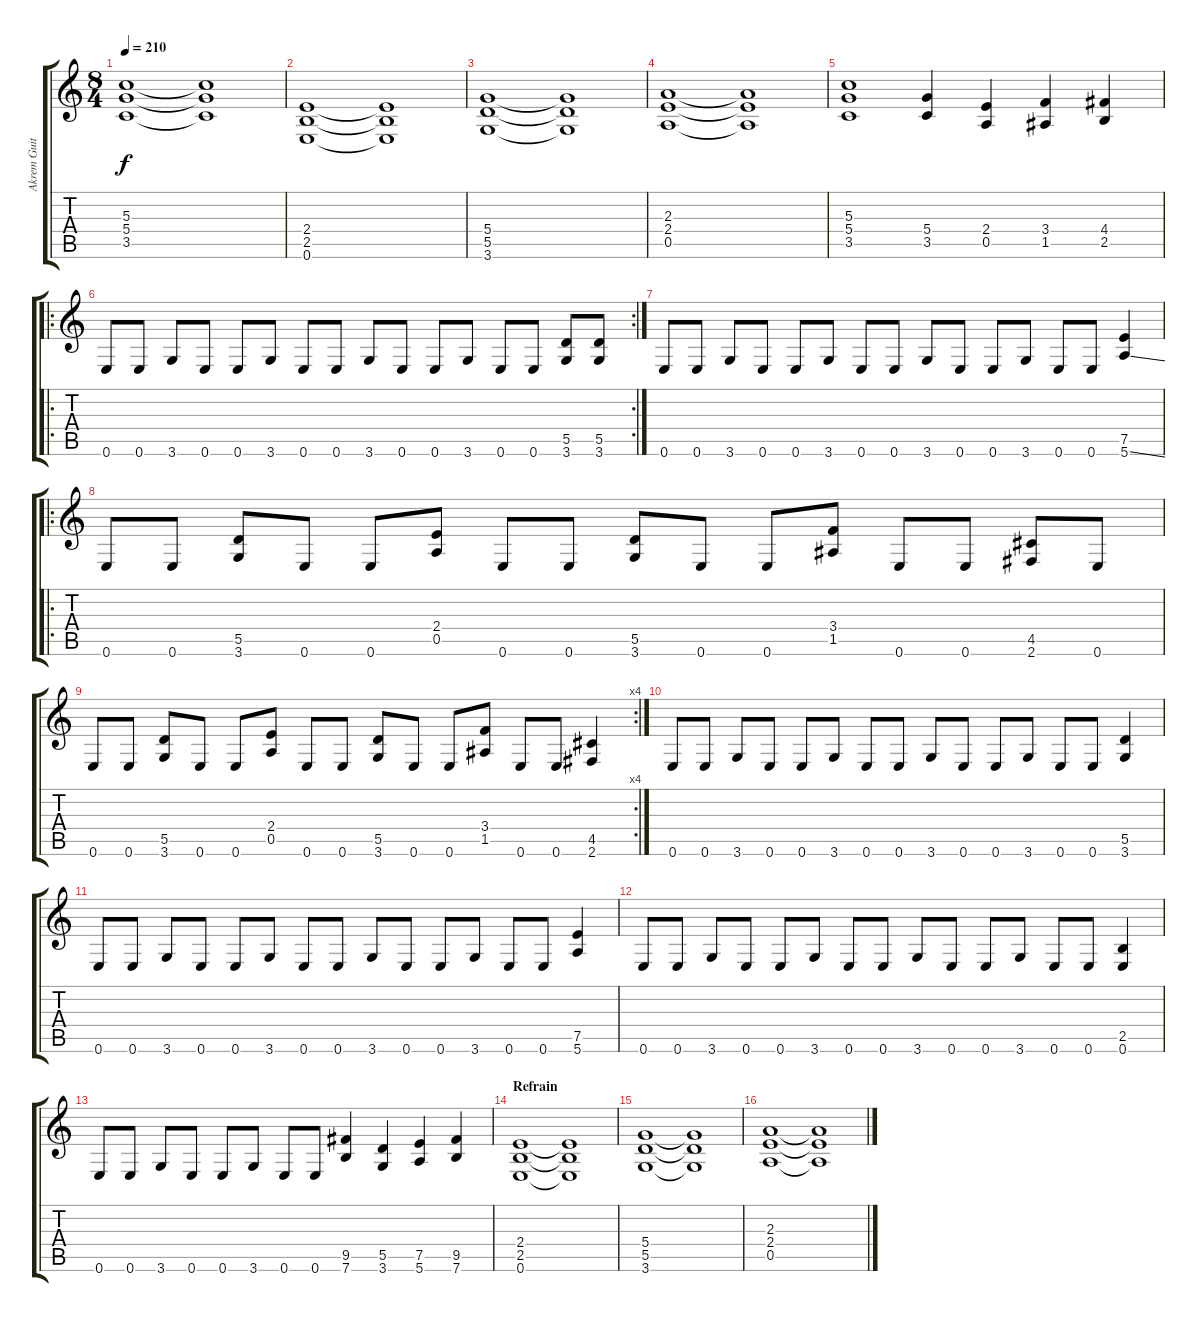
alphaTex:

\track ("Akrem Guitare" "Akrem Guit") {instrument distortionguitar}
\staff {score tabs}
\tuning (E4 B3 G3 D3 A2 E2) {hide}
\ts (8 4)
\tempo 210
\clef g2
\ks c
(5.3 5.4 3.5).1{dy f} (5.3{t} 5.4{t} 3.5{t}).1 |
(2.4 2.5 0.6).1 (2.4{t} 2.5{t} 0.6{t}).1 |
(5.4 5.5 3.6).1 (5.4{t} 5.5{t} 3.6{t}).1 |
(2.3 2.4 0.5).1 (2.3{t} 2.4{t} 0.5{t}).1 |
(5.3 5.4 3.5).1 (5.4 3.5).4 (2.4 0.5).4 (3.4 1.5).4 (4.4 2.5).4 |
\ro
\rc 2
0.6.8 0.6.8 3.6.8 0.6.8 0.6.8 3.6.8 0.6.8 0.6.8 3.6.8 0.6.8 0.6.8 3.6.8 0.6.8 0.6.8 (5.5 3.6).8 (5.5 3.6).8 |
0.6.8 0.6.8 3.6.8 0.6.8 0.6.8 3.6.8 0.6.8 0.6.8 3.6.8 0.6.8 0.6.8 3.6.8 0.6.8 0.6.8 (7.5 5.6{ss}).4 |
\ro
0.6.8 0.6.8 (5.5 3.6).8 0.6.8 0.6.8 (2.4 0.5).8 0.6.8 0.6.8 (5.5 3.6).8 0.6.8 0.6.8 (3.4 1.5).8 0.6.8 0.6.8 (4.5 2.6).8 0.6.8 |
\rc 4
0.6.8 0.6.8 (5.5 3.6).8 0.6.8 0.6.8 (2.4 0.5).8 0.6.8 0.6.8 (5.5 3.6).8 0.6.8 0.6.8 (3.4 1.5).8 0.6.8 0.6.8 (4.5 2.6).4 |
0.6.8 0.6.8 3.6.8 0.6.8 0.6.8 3.6.8 0.6.8 0.6.8 3.6.8 0.6.8 0.6.8 3.6.8 0.6.8 0.6.8 (5.5 3.6).4 |
0.6.8 0.6.8 3.6.8 0.6.8 0.6.8 3.6.8 0.6.8 0.6.8 3.6.8 0.6.8 0.6.8 3.6.8 0.6.8 0.6.8 (7.5 5.6).4 |
0.6.8 0.6.8 3.6.8 0.6.8 0.6.8 3.6.8 0.6.8 0.6.8 3.6.8 0.6.8 0.6.8 3.6.8 0.6.8 0.6.8 (2.5 0.6).4 |
0.6.8 0.6.8 3.6.8 0.6.8 0.6.8 3.6.8 0.6.8 0.6.8 (9.5 7.6).4 (5.5 3.6).4 (7.5 5.6).4 (9.5 7.6).4 |
\section ("" "Refrain")
(2.4 2.5 0.6).1 (2.4{t} 2.5{t} 0.6{t}).1 |
(5.4 5.5 3.6).1 (5.4{t} 5.5{t} 3.6{t}).1 |
(2.3 2.4 0.5).1 (2.3{t} 2.4{t} 0.5{t}).1
